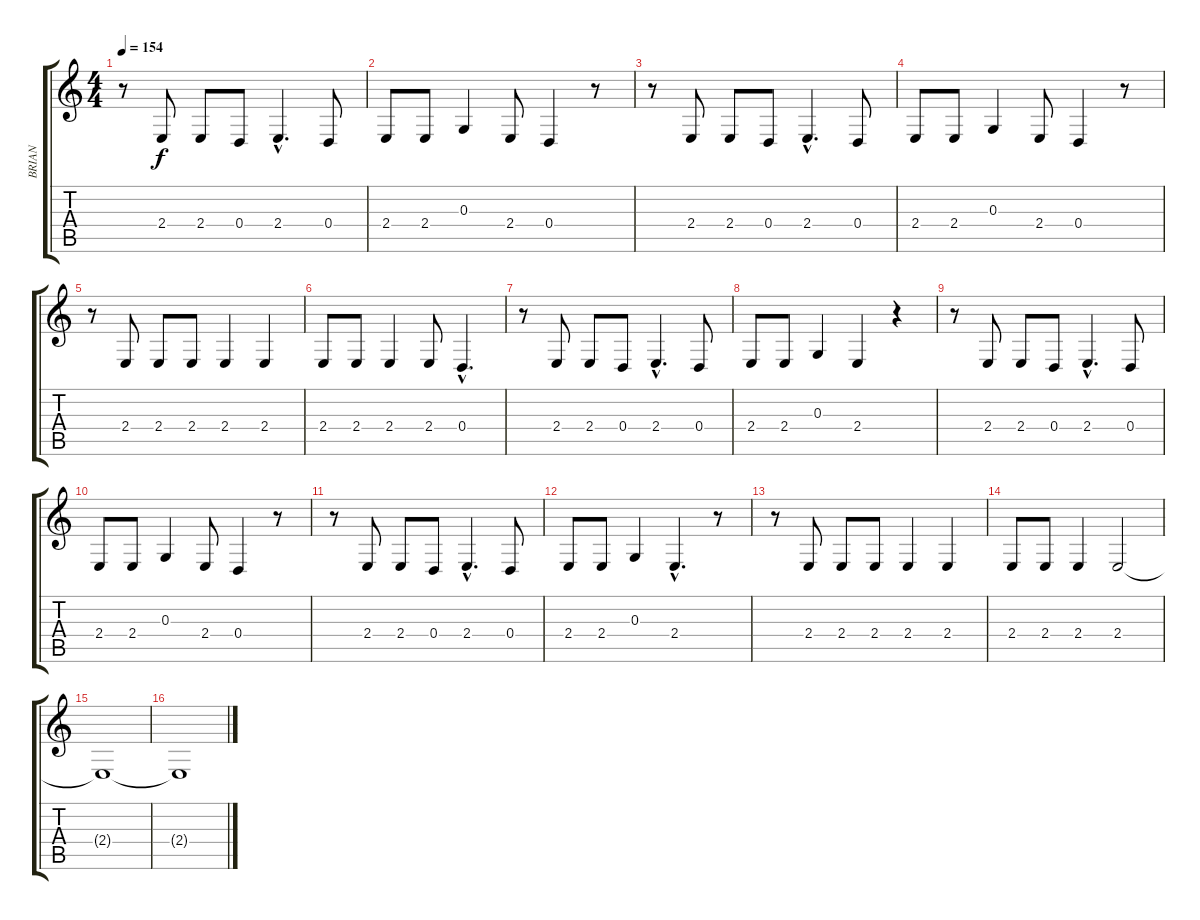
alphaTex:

\track ("BRIAN" "BRIAN") {instrument synthvoice}
\staff {score tabs}
\tuning (E4 B3 G3 D3 A2 E2) {hide}
\ts (4 4)
\tempo 154
\clef g2
\ks c
r.8{dy f} 2.4.8 2.4.8 0.4.8 2.4{hac}.4{d} 0.4.8 |
2.4.8 2.4.8 0.3.4 2.4.8 0.4.4 r.8 |
r.8 2.4.8 2.4.8 0.4.8 2.4{hac}.4{d} 0.4.8 |
2.4.8 2.4.8 0.3.4 2.4.8 0.4.4 r.8 |
r.8 2.4.8 2.4.8 2.4.8 2.4.4 2.4.4 |
2.4.8 2.4.8 2.4.4 2.4.8 0.4{hac}.4{d} |
r.8 2.4.8 2.4.8 0.4.8 2.4{hac}.4{d} 0.4.8 |
2.4.8 2.4.8 0.3.4 2.4.4 r.4 |
r.8 2.4.8 2.4.8 0.4.8 2.4{hac}.4{d} 0.4.8 |
2.4.8 2.4.8 0.3.4 2.4.8 0.4.4 r.8 |
r.8 2.4.8 2.4.8 0.4.8 2.4{hac}.4{d} 0.4.8 |
2.4.8 2.4.8 0.3.4 2.4{hac}.4{d} r.8 |
r.8 2.4.8 2.4.8 2.4.8 2.4.4 2.4.4 |
2.4.8 2.4.8 2.4.4 2.4.2 |
2.4{t}.1 |
2.4{t}.1
